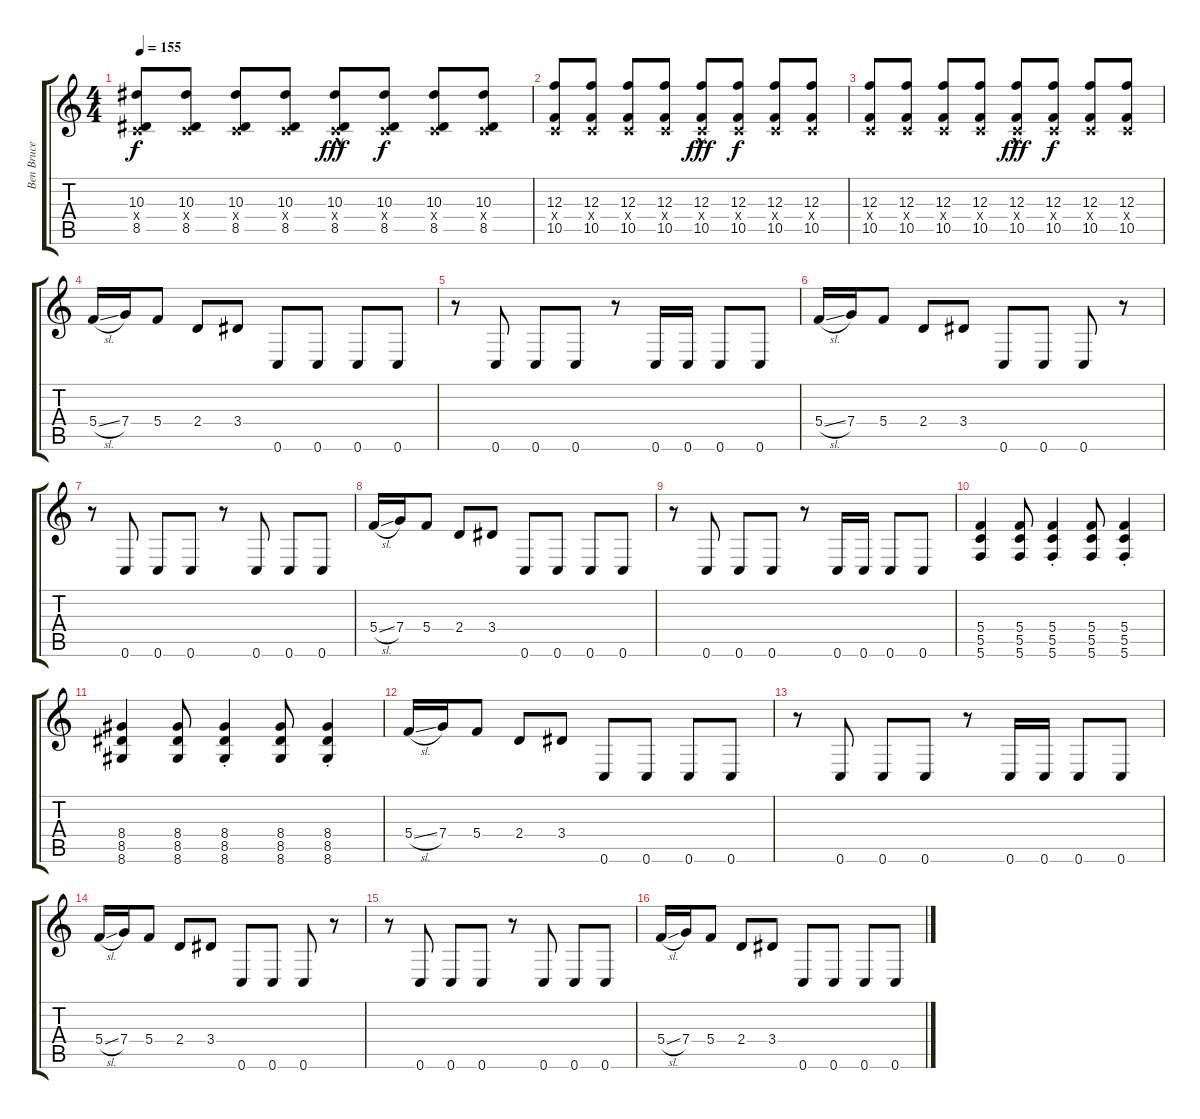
\track ("Ben Bruce" "Ben Bruce") {instrument acousticguitarsteel}
\staff {score tabs}
\tuning (D4 A3 F3 C3 G2 C2) {hide}
\ts (4 4)
\tempo 155
\clef g2
\ks c
(10.3 0.4{x} 8.5).8{dy f} (10.3 0.4{x} 8.5).8 (10.3 0.4{x} 8.5).8 (10.3 0.4{x} 8.5).8 (10.3{hac} 0.4{hac x} 8.5{hac}).8{dy fff} (10.3 0.4{x} 8.5).8{dy f} (10.3 0.4{x} 8.5).8 (10.3 0.4{x} 8.5).8 |
(12.3 0.4{x} 10.5).8 (12.3 0.4{x} 10.5).8 (12.3 0.4{x} 10.5).8 (12.3 0.4{x} 10.5).8 (12.3{hac} 0.4{hac x} 10.5{hac}).8{dy fff} (12.3 0.4{x} 10.5).8{dy f} (12.3 0.4{x} 10.5).8 (12.3 0.4{x} 10.5).8 |
(12.3 0.4{x} 10.5).8 (12.3 0.4{x} 10.5).8 (12.3 0.4{x} 10.5).8 (12.3 0.4{x} 10.5).8 (12.3{hac} 0.4{hac x} 10.5{hac}).8{dy fff} (12.3 0.4{x} 10.5).8{dy f} (12.3 0.4{x} 10.5).8 (12.3 0.4{x} 10.5).8 |
5.4{sl}.16 7.4.16 5.4.8 2.4.8 3.4.8 0.6.8 0.6.8 0.6.8 0.6.8 |
r.8 0.6.8 0.6.8 0.6.8 r.8 0.6.16 0.6.16 0.6.8 0.6.8 |
5.4{sl}.16 7.4.16 5.4.8 2.4.8 3.4.8 0.6.8 0.6.8 0.6.8 r.8 |
r.8 0.6.8 0.6.8 0.6.8 r.8 0.6.8 0.6.8 0.6.8 |
5.4{sl}.16 7.4.16 5.4.8 2.4.8 3.4.8 0.6.8 0.6.8 0.6.8 0.6.8 |
r.8 0.6.8 0.6.8 0.6.8 r.8 0.6.16 0.6.16 0.6.8 0.6.8 |
(5.4 5.5 5.6).4 (5.4 5.5 5.6).8 (5.4{st} 5.5{st} 5.6{st}).4 (5.4 5.5 5.6).8 (5.4{st} 5.5{st} 5.6{st}).4 |
(8.4 8.5 8.6).4 (8.4 8.5 8.6).8 (8.4{st} 8.5{st} 8.6{st}).4 (8.4 8.5 8.6).8 (8.4{st} 8.5{st} 8.6{st}).4 |
5.4{sl}.16 7.4.16 5.4.8 2.4.8 3.4.8 0.6.8 0.6.8 0.6.8 0.6.8 |
r.8 0.6.8 0.6.8 0.6.8 r.8 0.6.16 0.6.16 0.6.8 0.6.8 |
5.4{sl}.16 7.4.16 5.4.8 2.4.8 3.4.8 0.6.8 0.6.8 0.6.8 r.8 |
r.8 0.6.8 0.6.8 0.6.8 r.8 0.6.8 0.6.8 0.6.8 |
5.4{sl}.16 7.4.16 5.4.8 2.4.8 3.4.8 0.6.8 0.6.8 0.6.8 0.6.8
